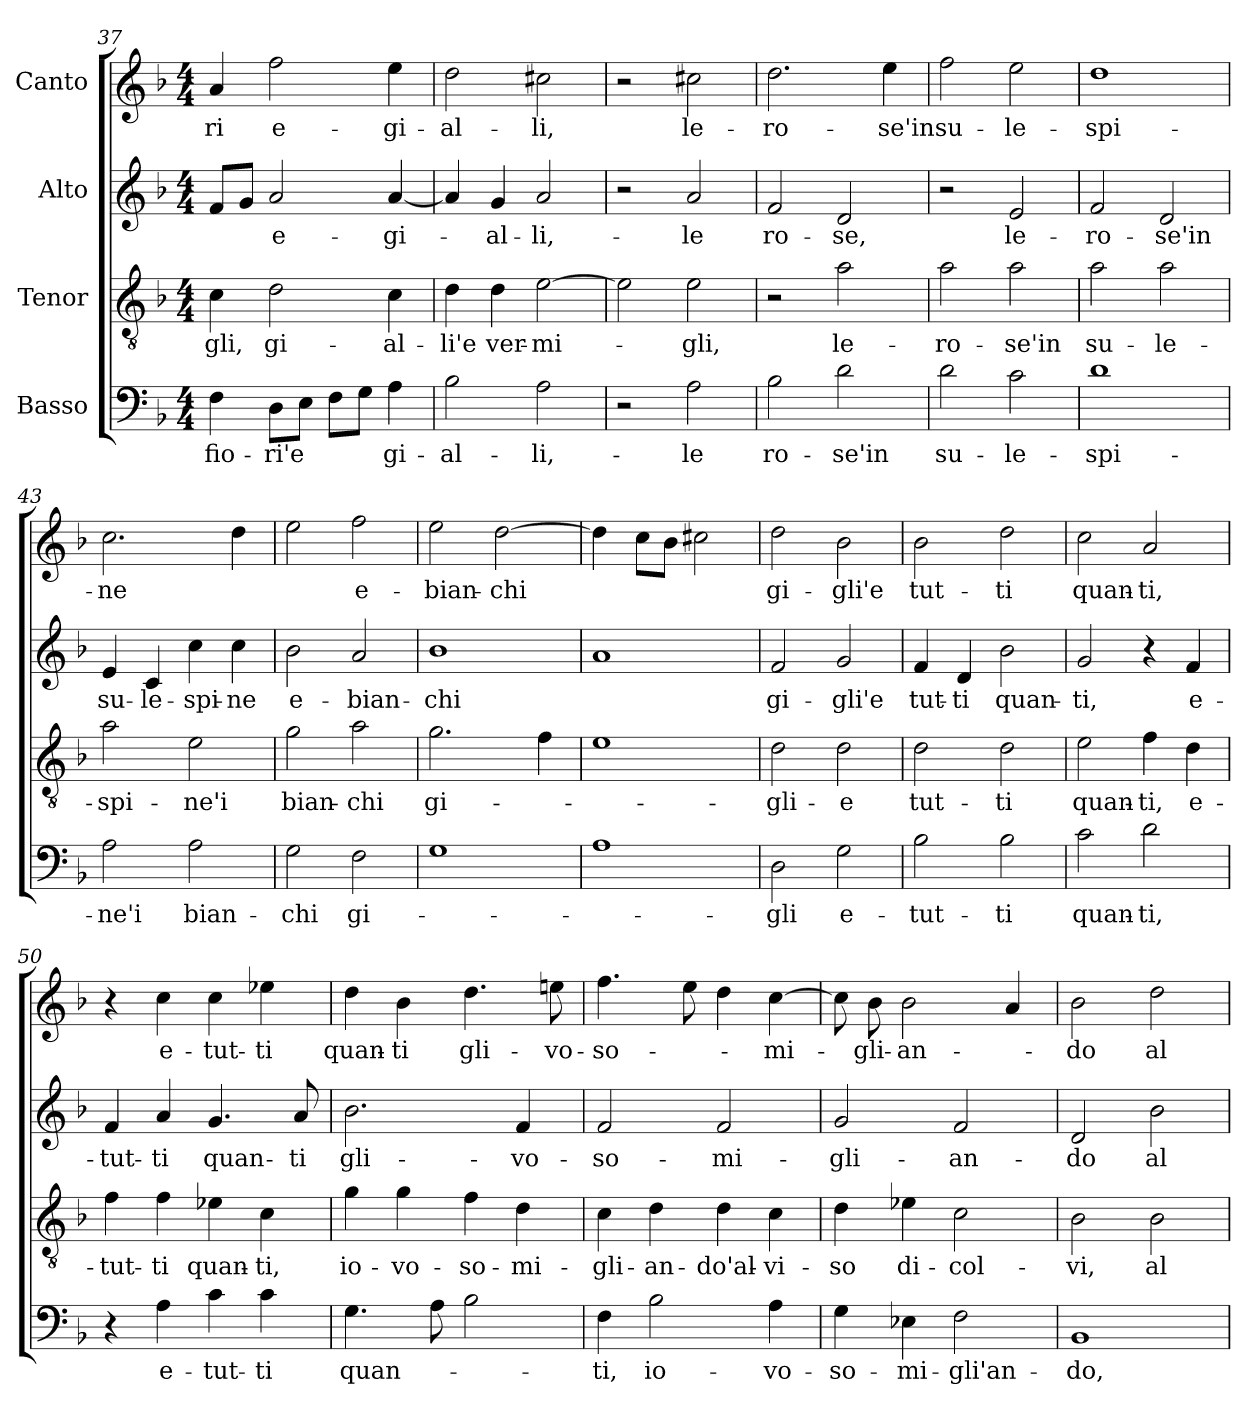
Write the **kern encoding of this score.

**kern	**text	**kern	**text	**kern	**text	**kern	**text
*part4	*part4	*part3	*part3	*part2	*part2	*part1	*part1
*staff4	*staff4	*staff3	*staff3	*staff2	*staff2	*staff1	*staff1
*I"Basso	*	*I"Tenor	*	*I"Alto	*	*I"Canto	*
*clefF4	*	*clefGv2	*	*clefG2	*	*clefG2	*
*k[b-]	*	*k[b-]	*	*k[b-]	*	*k[b-]	*
*M4/4	*	*M4/4	*	*M4/4	*	*M4/4	*
=37	=37	=37	=37	=37	=37	=37	=37
4F\	fio-	4c\	-gli,	8f/L	.	4a/	-ri
.	.	.	.	8g/J	.	.	.
8D\L	-ri'e	2d\	gi-	2a/	e-	2ff\	e-
8E\J	.	.	.	.	.	.	.
8F\L	.	.	.	.	.	.	.
8G\J	.	.	.	.	.	.	.
4A\	gi-	4c\	-al-	[4a/	gi-	4ee\	gi-
=38	=38	=38	=38	=38	=38	=38	=38
2B-\	-al-	4d\	-li'e	4a/]	.	2dd\	-al-
.	.	4d\	ver-	4g/	-al-	.	.
2A\	-li,-	[2e\	-mi-	2a/	-li,-	2cc#X\	-li,
=39	=39	=39	=39	=39	=39	=39	=39
2r	.	2e\]	.	2r	.	2r	.
2A\	-le	2e\	-gli,	2a/	-le	2cc#X\	le-
=40	=40	=40	=40	=40	=40	=40	=40
2B-\	ro-	2r	.	2f/	ro-	2.dd\	ro-
2d\	-se'in	2a\	le-	2d/	-se,	.	.
.	.	.	.	.	.	4ee\	-se'in
=41	=41	=41	=41	=41	=41	=41	=41
2d\	su-	2a\	ro-	2r	.	2ff\	su-
2c\	le-	2a\	-se'in	2e/	le-	2ee\	le-
=42	=42	=42	=42	=42	=42	=42	=42
1d\	spi-	2a\	su-	2f/	ro-	1dd\	spi-
.	.	2a\	le-	2d/	-se'in	.	.
=43	=43	=43	=43	=43	=43	=43	=43
2A\	-ne'i	2a\	spi-	4e/	su-	2.cc\	-ne
.	.	.	.	4c/	le-	.	.
2A\	bian-	2e\	-ne'i	4cc\	spi-	.	.
.	.	.	.	4cc\	-ne	4dd\	.
=44	=44	=44	=44	=44	=44	=44	=44
2G\	-chi	2g\	bian-	2b-\	e-	2ee\	.
2F\	gi-	2a\	-chi	2a/	bian-	2ff\	e-
=45	=45	=45	=45	=45	=45	=45	=45
1G\	.	2.g\	gi-	1b-\	-chi	2ee\	bian-
.	.	.	.	.	.	[2dd\	-chi
.	.	4f\	.	.	.	.	.
=46	=46	=46	=46	=46	=46	=46	=46
1A\	.	1e\	.	1a/	.	4dd\]	.
.	.	.	.	.	.	8cc\L	.
.	.	.	.	.	.	8b-\J	.
.	.	.	.	.	.	2cc#X\	.
=47	=47	=47	=47	=47	=47	=47	=47
2D\	-gli	2d\	-gli-	2f/	gi-	2dd\	gi-
2G\	e-	2d\	-e	2g/	-gli'e	2b-\	-gli'e
=48	=48	=48	=48	=48	=48	=48	=48
2B-\	tut-	2d\	tut-	4f/	tut-	2b-\	tut-
.	.	.	.	4d/	-ti	.	.
2B-\	-ti	2d\	-ti	2b-\	quan-	2dd\	-ti
=49	=49	=49	=49	=49	=49	=49	=49
2c\	quan-	2e\	quan-	2g/	-ti,	2cc\	quan-
2d\	-ti,	4f\	-ti,	4r	.	2a/	-ti,
.	.	4d\	e-	4f/	e-	.	.
=50	=50	=50	=50	=50	=50	=50	=50
4r	.	4f\	tut-	4f/	tut-	4r	.
4A\	e-	4f\	-ti	4a/	-ti	4cc\	e-
4c\	tut-	4e-X\	quan-	4.g/	quan-	4cc\	tut-
4c\	-ti	4c\	-ti,	.	.	4ee-X\	-ti
.	.	.	.	8a/	-ti	.	.
=51	=51	=51	=51	=51	=51	=51	=51
4.G\	quan-	4g\	io-	2.b-\	gli-	4dd\	quan-
.	.	4g\	vo-	.	.	4b-\	-ti
8A\	.	.	.	.	.	.	.
2B-\	.	4f\	so-	.	.	4.dd\	gli-
.	.	4d\	-mi-	4f/	vo-	.	.
.	.	.	.	.	.	8een\	vo-
=52	=52	=52	=52	=52	=52	=52	=52
4F\	-ti,	4c\	-gli-	2f/	so-	4.ff\	so-
2B-\	io-	4d\	-an-	.	.	.	.
.	.	.	.	.	.	8ee\	.
.	.	4d\	-do'al-	2f/	-mi-	4dd\	.
4A\	vo-	4c\	-vi-	.	.	[4cc\	-mi-
=53	=53	=53	=53	=53	=53	=53	=53
4G\	so-	4d\	-so	2g/	-gli-	8cc\]	.
.	.	.	.	.	.	8b-\	-gli-
4E-X\	-mi-	4e-X\	di-	.	.	2b-\	-an-
2F\	-gli'an-	2c\	col-	2f/	-an-	.	.
.	.	.	.	.	.	4a/	.
=54	=54	=54	=54	=54	=54	=54	=54
1BB-/	-do,	2B-\	-vi,	2d/	-do	2b-\	-do
.	.	2B-\	al-	2b-\	al-	2dd\	al-
=	=	=	=	=	=	=	=
*-	*-	*-	*-	*-	*-	*-	*-
